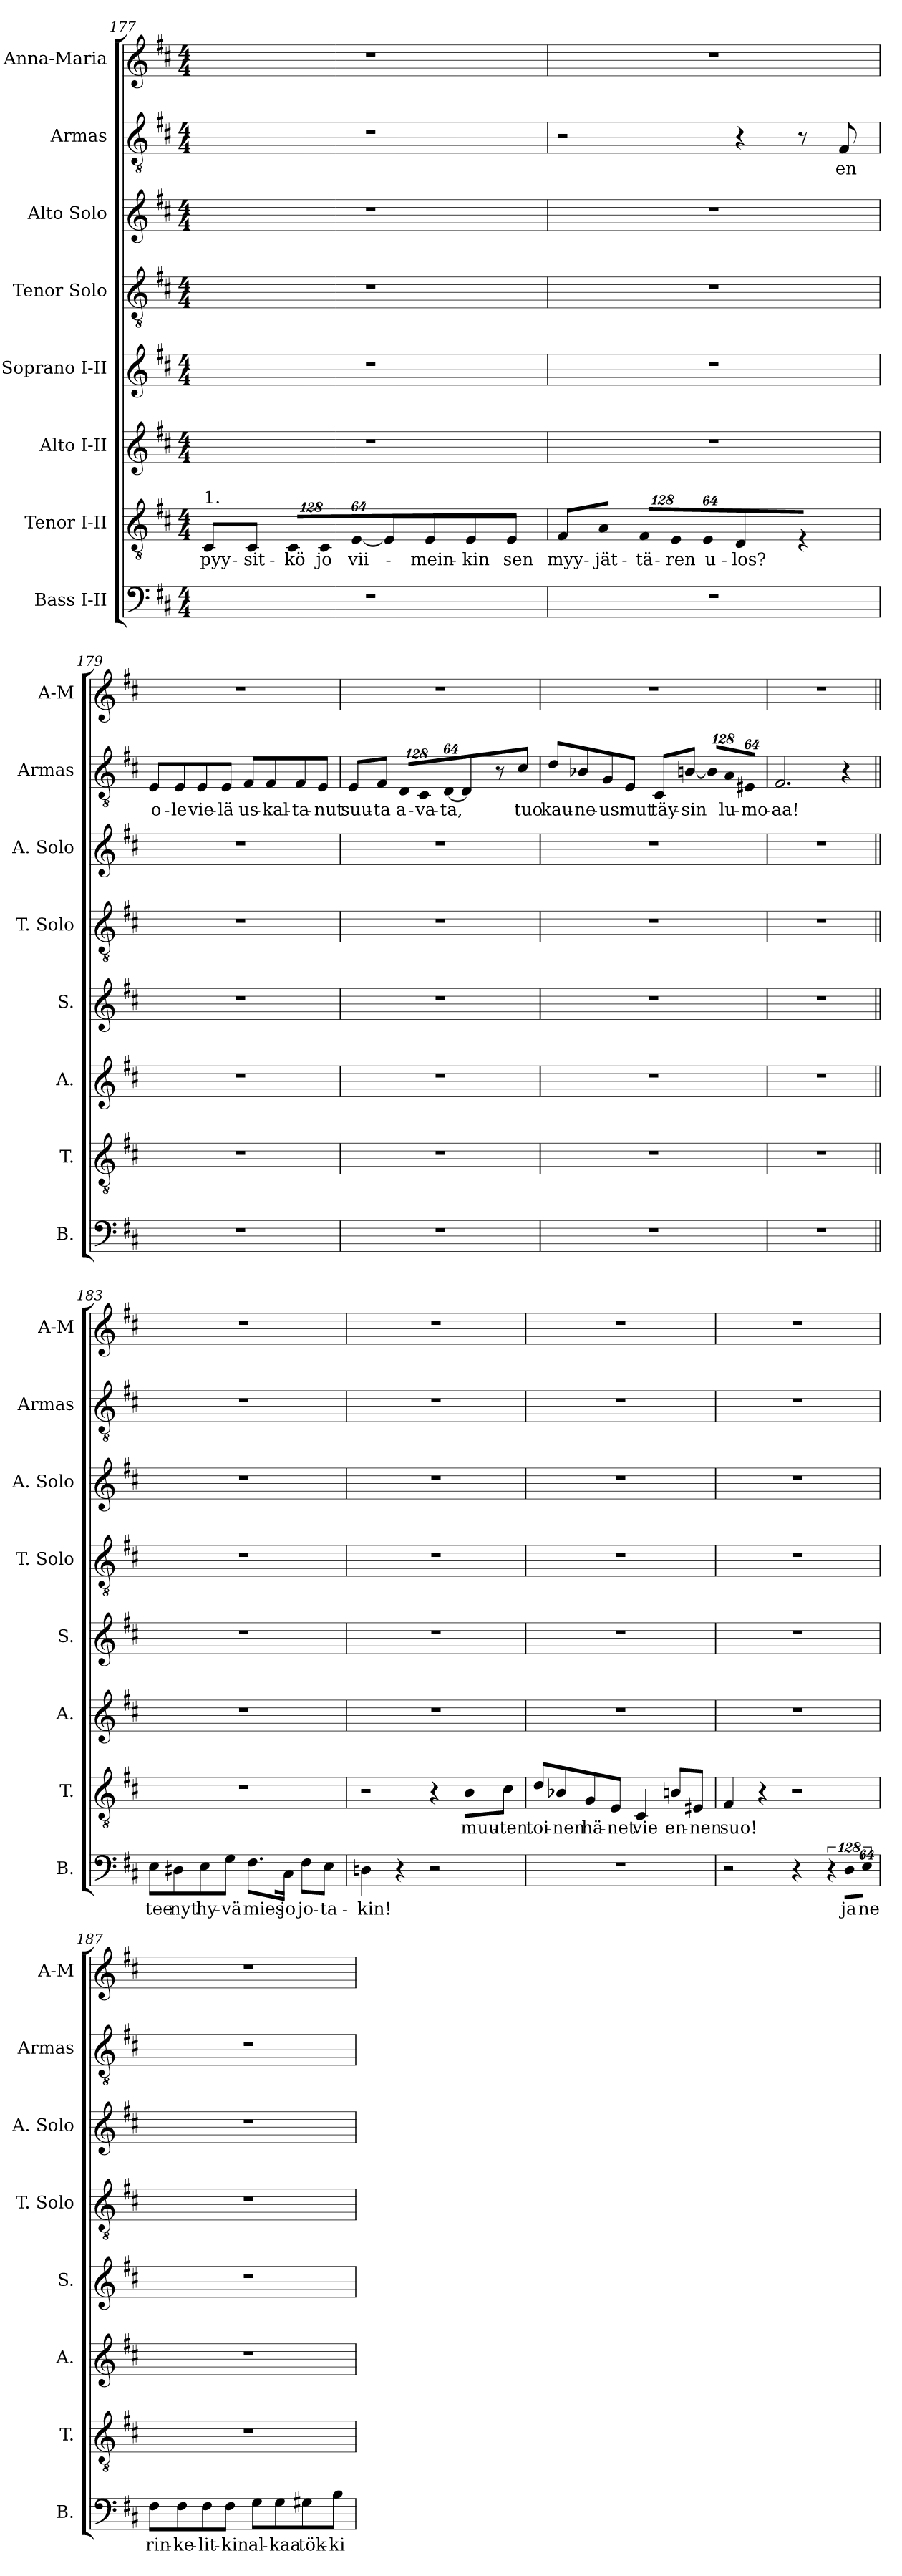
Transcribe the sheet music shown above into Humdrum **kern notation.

**kern	**text	**kern	**text	**kern	**kern	**kern	**kern	**kern	**text	**kern
*part8	*part8	*part7	*part7	*part6	*part5	*part4	*part3	*part2	*part2	*part1
*staff8	*staff8	*staff7	*staff7	*staff6	*staff5	*staff4	*staff3	*staff2	*staff2	*staff1
*I"Bass I-II	*	*I"Tenor I-II	*	*I"Alto I-II	*I"Soprano I-II	*I"Tenor Solo	*I"Alto Solo	*I"Armas	*	*I"Anna-Maria
*I'B.	*	*I'T.	*	*I'A.	*I'S.	*I'T. Solo	*I'A. Solo	*I'Armas	*	*I'A-M
*clefF4	*	*clefGv2	*	*clefG2	*clefG2	*clefGv2	*clefG2	*clefGv2	*	*clefG2
*	*	*ITrd7c12	*	*	*	*ITrd7c12	*	*ITrd7c12	*	*
*k[f#c#]	*	*k[f#c#]	*	*k[f#c#]	*k[f#c#]	*k[f#c#]	*k[f#c#]	*k[f#c#]	*	*k[f#c#]
*D:	*	*D:	*	*D:	*D:	*D:	*D:	*D:	*	*D:
*M4/4	*	*M4/4	*	*M4/4	*M4/4	*M4/4	*M4/4	*M4/4	*	*M4/4
=177	=177	=177	=177	=177	=177	=177	=177	=177	=177	=177
!	!	!LO:TX:a:t=1.	!	!	!	!	!	!	!	!
!	!	!	!LO:LY:b:color=#000000	!	!	!	!	!	!	!
1r	.	8CC#i/L	pyy-	1r	1r	1r	1r	1r	.	1r
!	!	!	!LO:LY:b:color=#000000	!	!	!	!	!	!	!
.	.	8CC#i/J	-sit-	.	.	.	.	.	.	.
*	*	*Xbrackettup	*	*	*	*	*	*	*	*
!	!	!LO:N:vis=8	!	!	!	!	!	!	!	!
!	!	!	!LO:LY:b:color=#000000	!	!	!	!	!	!	!
.	.	1024%85CC#i/L	-kö	.	.	.	.	.	.	.
!	!	!LO:N:vis=8	!	!	!	!	!	!	!	!
!	!	!	!LO:LY:b:color=#000000	!	!	!	!	!	!	!
.	.	1024%85CC#i/	jo	.	.	.	.	.	.	.
!	!	!LO:N:vis=8	!	!	!	!	!	!	!	!
!	!	!	!LO:LY:b:color=#000000	!	!	!	!	!	!	!
.	.	[<512%43EEi/J	vii-	.	.	.	.	.	.	.
.	.	8EEi/L]	.	.	.	.	.	.	.	.
!	!	!	!LO:LY:b:color=#000000	!	!	!	!	!	!	!
.	.	8EEi/	-mein-	.	.	.	.	.	.	.
!	!	!	!LO:LY:b:color=#000000	!	!	!	!	!	!	!
.	.	8EEi/	-kin	.	.	.	.	.	.	.
!	!	!	!LO:LY:b:color=#000000	!	!	!	!	!	!	!
.	.	8EEi/J	sen	.	.	.	.	.	.	.
=178	=178	=178	=178	=178	=178	=178	=178	=178	=178	=178
!	!	!	!LO:LY:b:color=#000000	!	!	!	!	!	!	!
1r	.	8FF#i/L	myy-	1r	1r	1r	1r	2r	.	1r
!	!	!	!LO:LY:b:color=#000000	!	!	!	!	!	!	!
.	.	8AAi/J	-jät-	.	.	.	.	.	.	.
!	!	!LO:N:vis=8	!	!	!	!	!	!	!	!
!	!	!	!LO:LY:b:color=#000000	!	!	!	!	!	!	!
.	.	1024%85FF#i/L	-tä-	.	.	.	.	.	.	.
!	!	!LO:N:vis=8	!	!	!	!	!	!	!	!
!	!	!	!LO:LY:b:color=#000000	!	!	!	!	!	!	!
.	.	1024%85EEi/	-ren	.	.	.	.	.	.	.
!	!	!LO:N:vis=8	!	!	!	!	!	!	!	!
!	!	!	!LO:LY:b:color=#000000	!	!	!	!	!	!	!
.	.	512%43EEi/J	u-	.	.	.	.	.	.	.
!	!	!	!LO:LY:b:color=#000000	!	!	!	!	!	!	!
.	.	4DDi/	-los?	.	.	.	.	4r	.	.
.	.	4r	.	.	.	.	.	8r	.	.
!	!	!	!	!	!	!	!	!	!LO:LY:b:color=#000000	!
.	.	.	.	.	.	.	.	8FF#i/	en	.
=179	=179	=179	=179	=179	=179	=179	=179	=179	=179	=179
!	!	!	!	!	!	!	!	!	!LO:LY:b:color=#000000	!
1r	.	1r	.	1r	1r	1r	1r	8EEi/L	o-	1r
!	!	!	!	!	!	!	!	!	!LO:LY:b:color=#000000	!
.	.	.	.	.	.	.	.	8EEi/	-le	.
!	!	!	!	!	!	!	!	!	!LO:LY:b:color=#000000	!
.	.	.	.	.	.	.	.	8EEi/	vie-	.
!	!	!	!	!	!	!	!	!	!LO:LY:b:color=#000000	!
.	.	.	.	.	.	.	.	8EEi/J	-lä	.
!	!	!	!	!	!	!	!	!	!LO:LY:b:color=#000000	!
.	.	.	.	.	.	.	.	8FF#i/L	us-	.
!	!	!	!	!	!	!	!	!	!LO:LY:b:color=#000000	!
.	.	.	.	.	.	.	.	8FF#i/	-kal-	.
!	!	!	!	!	!	!	!	!	!LO:LY:b:color=#000000	!
.	.	.	.	.	.	.	.	8FF#i/	-ta-	.
!	!	!	!	!	!	!	!	!	!LO:LY:b:color=#000000	!
.	.	.	.	.	.	.	.	8EEi/J	-nut	.
!!LO:LB:g=z
=180	=180	=180	=180	=180	=180	=180	=180	=180	=180	=180
!	!	!	!	!	!	!	!	!	!LO:LY:b:color=#000000	!
1r	.	1r	.	1r	1r	1r	1r	8EEi/L	suu-	1r
!	!	!	!	!	!	!	!	!	!LO:LY:b:color=#000000	!
.	.	.	.	.	.	.	.	8FF#i/J	-ta	.
*	*	*	*	*	*	*	*	*Xbrackettup	*	*
!	!	!	!	!	!	!	!	!LO:N:vis=8	!	!
!	!	!	!	!	!	!	!	!	!LO:LY:b:color=#000000	!
.	.	.	.	.	.	.	.	1024%85DDi/L	a-	.
!	!	!	!	!	!	!	!	!LO:N:vis=8	!	!
!	!	!	!	!	!	!	!	!	!LO:LY:b:color=#000000	!
.	.	.	.	.	.	.	.	1024%85CC#i/	-va-	.
!	!	!	!	!	!	!	!	!LO:N:vis=8	!	!
!	!	!	!	!	!	!	!	!	!LO:LY:b:color=#000000	!
.	.	.	.	.	.	.	.	[<512%43DDi/J	-ta,	.
.	.	.	.	.	.	.	.	4DDi/]	.	.
.	.	.	.	.	.	.	.	8r	.	.
!	!	!	!	!	!	!	!	!	!LO:LY:b:color=#000000	!
.	.	.	.	.	.	.	.	8C#i\	tuo	.
=181	=181	=181	=181	=181	=181	=181	=181	=181	=181	=181
!	!	!	!	!	!	!	!	!	!LO:LY:b:color=#000000	!
1r	.	1r	.	1r	1r	1r	1r	8Di/L	kau-	1r
!	!	!	!	!	!	!	!	!	!LO:LY:b:color=#000000	!
.	.	.	.	.	.	.	.	8BB-Xi/	-ne-	.
!	!	!	!	!	!	!	!	!	!LO:LY:b:color=#000000	!
.	.	.	.	.	.	.	.	8GGi/	-us	.
!	!	!	!	!	!	!	!	!	!LO:LY:b:color=#000000	!
.	.	.	.	.	.	.	.	8EEi/J	mut	.
!	!	!	!	!	!	!	!	!	!LO:LY:b:color=#000000	!
.	.	.	.	.	.	.	.	8CC#i/L	täy-	.
!	!	!	!	!	!	!	!	!	!LO:LY:b:color=#000000	!
.	.	.	.	.	.	.	.	[<8BBni/J	-sin	.
!	!	!	!	!	!	!	!	!LO:N:vis=8	!	!
.	.	.	.	.	.	.	.	1024%85BBi/L]	.	.
!	!	!	!	!	!	!	!	!LO:N:vis=8	!	!
!	!	!	!	!	!	!	!	!	!LO:LY:b:color=#000000	!
.	.	.	.	.	.	.	.	1024%85AAi/	lu-	.
!	!	!	!	!	!	!	!	!LO:N:vis=8	!	!
!	!	!	!	!	!	!	!	!	!LO:LY:b:color=#000000	!
.	.	.	.	.	.	.	.	512%43EE#Xi/J	-mo-	.
=182	=182	=182	=182	=182	=182	=182	=182	=182	=182	=182
!	!	!	!	!	!	!	!	!	!LO:LY:b:color=#000000	!
1r	.	1r	.	1r	1r	1r	1r	2.FF#i/	-aa!	1r
.	.	.	.	.	.	.	.	4r	.	.
=183||	=183||	=183||	=183||	=183||	=183||	=183||	=183||	=183||	=183||	=183||
*	*	*	*	*	*	*	*	*	*	*MM92
!	!LO:LY:b:color=#000000	!	!	!	!	!	!	!	!	!
8Ei\L	tee	1r	.	1r	1r	1r	1r	1r	.	1r
!	!LO:LY:b:color=#000000	!	!	!	!	!	!	!	!	!
8D#Xi\	nyt	.	.	.	.	.	.	.	.	.
!	!LO:LY:b:color=#000000	!	!	!	!	!	!	!	!	!
8Ei\	hy-	.	.	.	.	.	.	.	.	.
!	!LO:LY:b:color=#000000	!	!	!	!	!	!	!	!	!
8Gi\J	-vä	.	.	.	.	.	.	.	.	.
!	!LO:LY:b:color=#000000	!	!	!	!	!	!	!	!	!
8.F#i\L	mies	.	.	.	.	.	.	.	.	.
!	!LO:LY:b:color=#000000	!	!	!	!	!	!	!	!	!
16C#i\Jk	jo	.	.	.	.	.	.	.	.	.
!	!LO:LY:b:color=#000000	!	!	!	!	!	!	!	!	!
8F#i\L	jo-	.	.	.	.	.	.	.	.	.
!	!LO:LY:b:color=#000000	!	!	!	!	!	!	!	!	!
8Ei\J	-ta-	.	.	.	.	.	.	.	.	.
=184	=184	=184	=184	=184	=184	=184	=184	=184	=184	=184
!	!LO:LY:b:color=#000000	!	!	!	!	!	!	!	!	!
4Dni\	-kin!	2r	.	1r	1r	1r	1r	1r	.	1r
4r	.	.	.	.	.	.	.	.	.	.
2r	.	4r	.	.	.	.	.	.	.	.
!	!	!	!LO:LY:b:color=#000000	!	!	!	!	!	!	!
.	.	8BBi\L	muu-	.	.	.	.	.	.	.
!	!	!	!LO:LY:b:color=#000000	!	!	!	!	!	!	!
.	.	8C#i\J	-ten	.	.	.	.	.	.	.
=185	=185	=185	=185	=185	=185	=185	=185	=185	=185	=185
!	!	!	!LO:LY:b:color=#000000	!	!	!	!	!	!	!
1r	.	8Di/L	toi-	1r	1r	1r	1r	1r	.	1r
!	!	!	!LO:LY:b:color=#000000	!	!	!	!	!	!	!
.	.	8BB-Xi/	-nen	.	.	.	.	.	.	.
!	!	!	!LO:LY:b:color=#000000	!	!	!	!	!	!	!
.	.	8GGi/	hä-	.	.	.	.	.	.	.
!	!	!	!LO:LY:b:color=#000000	!	!	!	!	!	!	!
.	.	8EEi/J	-net	.	.	.	.	.	.	.
!	!	!	!LO:LY:b:color=#000000	!	!	!	!	!	!	!
.	.	4CC#i/	vie	.	.	.	.	.	.	.
!	!	!	!LO:LY:b:color=#000000	!	!	!	!	!	!	!
.	.	8BBni/L	en-	.	.	.	.	.	.	.
!	!	!	!LO:LY:b:color=#000000	!	!	!	!	!	!	!
.	.	8EE#Xi/J	-nen	.	.	.	.	.	.	.
!!LO:LB:g=z
=186	=186	=186	=186	=186	=186	=186	=186	=186	=186	=186
!	!	!	!LO:LY:b:color=#000000	!	!	!	!	!	!	!
2r	.	4FF#i/	suo!	1r	1r	1r	1r	1r	.	1r
.	.	4r	.	.	.	.	.	.	.	.
4r	.	2r	.	.	.	.	.	.	.	.
!LO:N:vis=8	!	!	!	!	!	!	!	!	!	!
1024%85r	.	.	.	.	.	.	.	.	.	.
!LO:N:vis=8	!	!	!	!	!	!	!	!	!	!
!	!LO:LY:b:color=#000000	!	!	!	!	!	!	!	!	!
1024%85Di\L	ja	.	.	.	.	.	.	.	.	.
!LO:N:vis=8	!	!	!	!	!	!	!	!	!	!
!	!LO:LY:b:color=#000000	!	!	!	!	!	!	!	!	!
512%43Ei\J	ne	.	.	.	.	.	.	.	.	.
=187	=187	=187	=187	=187	=187	=187	=187	=187	=187	=187
*	*	*	*	*	*	*	*	*	*	*MM108
!	!LO:LY:b:color=#000000	!	!	!	!	!	!	!	!	!
8F#i\L	rin-	1r	.	1r	1r	1r	1r	1r	.	1r
!	!LO:LY:b:color=#000000	!	!	!	!	!	!	!	!	!
8F#i\	-ke-	.	.	.	.	.	.	.	.	.
!	!LO:LY:b:color=#000000	!	!	!	!	!	!	!	!	!
8F#i\	-lit-	.	.	.	.	.	.	.	.	.
!	!LO:LY:b:color=#000000	!	!	!	!	!	!	!	!	!
8F#i\J	-kin	.	.	.	.	.	.	.	.	.
!	!LO:LY:b:color=#000000	!	!	!	!	!	!	!	!	!
8Gi\L	al-	.	.	.	.	.	.	.	.	.
!	!LO:LY:b:color=#000000	!	!	!	!	!	!	!	!	!
8Gi\	-kaa	.	.	.	.	.	.	.	.	.
!	!LO:LY:b:color=#000000	!	!	!	!	!	!	!	!	!
8G#Xi\	tök-	.	.	.	.	.	.	.	.	.
!	!LO:LY:b:color=#000000	!	!	!	!	!	!	!	!	!
8Bi\J	-ki-	.	.	.	.	.	.	.	.	.
=	=	=	=	=	=	=	=	=	=	=
*-	*-	*-	*-	*-	*-	*-	*-	*-	*-	*-
